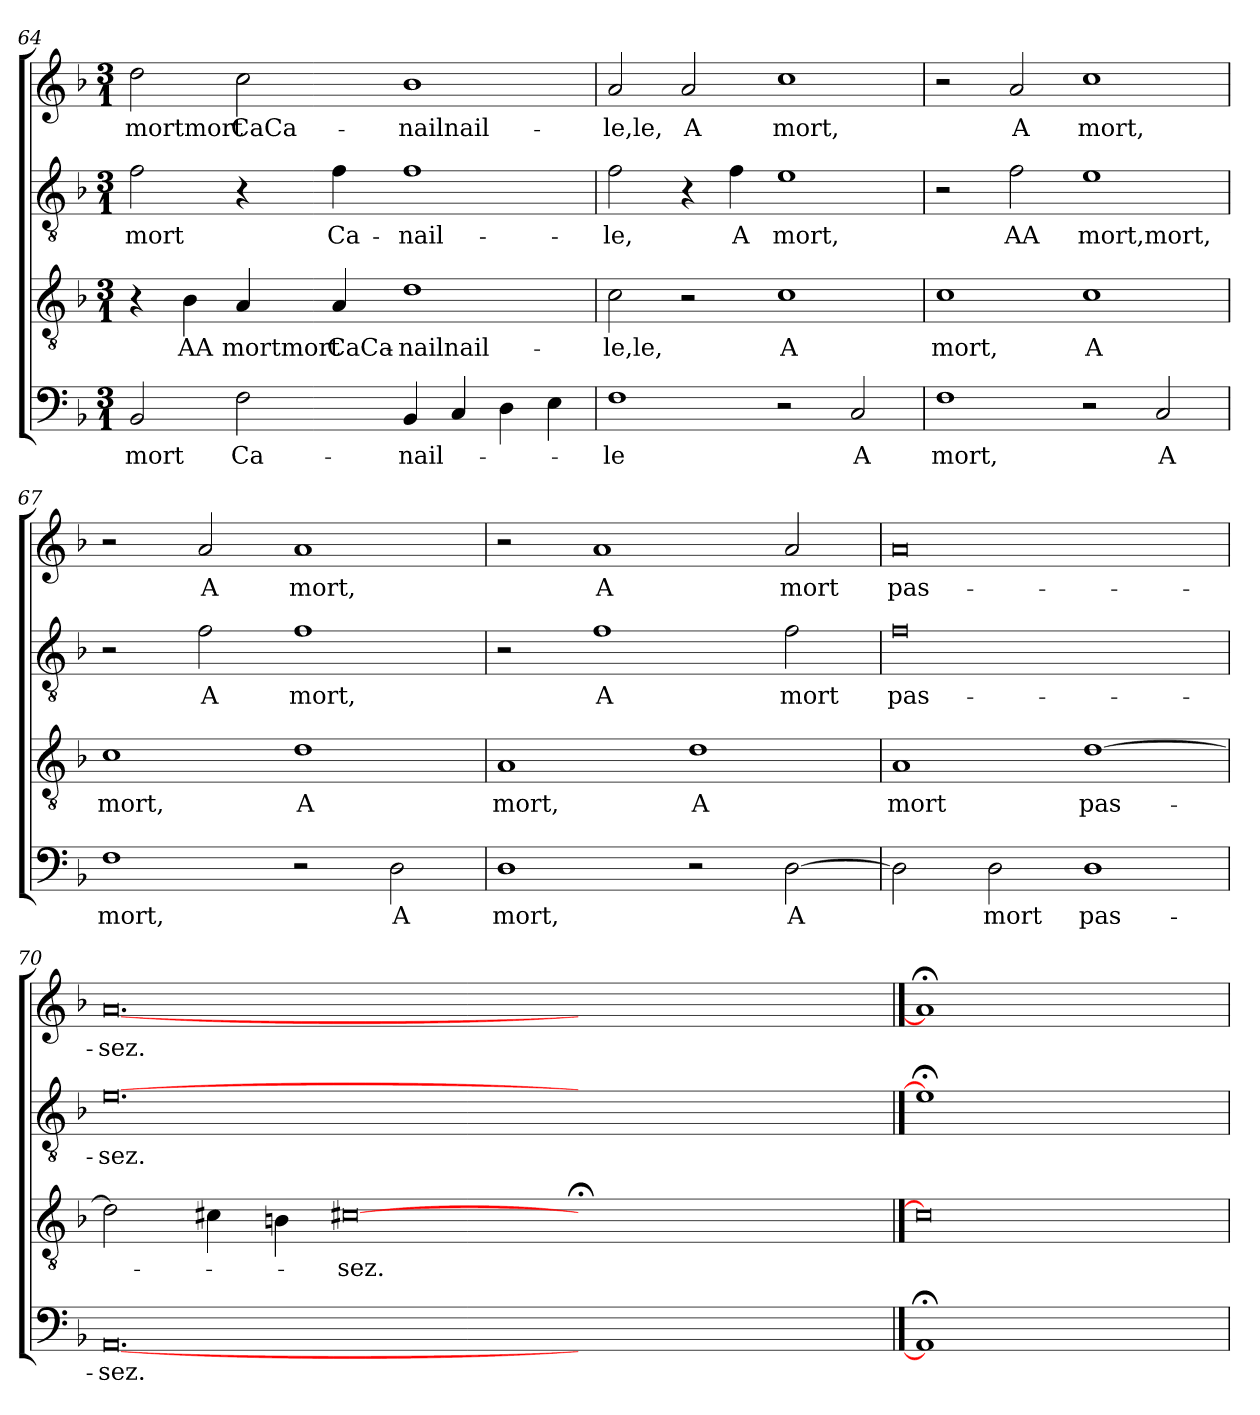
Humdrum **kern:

**kern	**text	**kern	**text	**kern	**text	**kern	**text
*part4	*part4	*part3	*part3	*part2	*part2	*part1	*part1
*staff4	*staff4	*staff3	*staff3	*staff2	*staff2	*staff1	*staff1
*clefF4	*	*clefGv2	*	*clefGv2	*	*clefG2	*
*k[b-]	*	*k[b-]	*	*k[b-]	*	*k[b-]	*
*M3/1	*	*M3/1	*	*M3/1	*	*M3/1	*
=64	=64	=64	=64	=64	=64	=64	=64
2BB-	mort	4r	.	2f	mort	2dd	mortmort
.	.	4B-	AA	.	.	.	.
2F	Ca-	4A	mortmort	4r	.	2cc	CaCa-
.	.	4A	CaCa-	4f	Ca-	.	.
4BB-	-nail-	1d	-nailnail-	1f	-nail-	1b-	-nailnail-
4C	.	.	.	.	.	.	.
4D	.	.	.	.	.	.	.
4E	.	.	.	.	.	.	.
!!LO:LB:g=z
=65	=65	=65	=65	=65	=65	=65	=65
1F	-le	2c	-le,le,	2f	-le,	2a	-le,le,
.	.	2r	.	4r	.	2a	A
.	.	.	.	4f	A	.	.
2r	.	1c	A	1e	mort,	1cc	mort,
2C	A	.	.	.	.	.	.
=66	=66	=66	=66	=66	=66	=66	=66
1F	mort,	1c	mort,	2r	.	2r	.
.	.	.	.	2f	AA	2a	A
2r	.	1c	A	1e	mort,mort,	1cc	mort,
2C	A	.	.	.	.	.	.
=67	=67	=67	=67	=67	=67	=67	=67
1F	mort,	1c	mort,	2r	.	2r	.
.	.	.	.	2f	A	2a	A
2r	.	1d	A	1f	mort,	1a	mort,
2D	A	.	.	.	.	.	.
=68	=68	=68	=68	=68	=68	=68	=68
1D	mort,	1A	mort,	2r	.	2r	.
.	.	.	.	1f	A	1a	A
2r	.	1d	A	.	.	.	.
[2D	A	.	.	2f	mort	2a	mort
=69	=69	=69	=69	=69	=69	=69	=69
2D]	.	1A	mort	0f	pas-	0a	pas-
2D	mort	.	.	.	.	.	.
1D	pas-	[1d	pas-	.	.	.	.
=70	=70	=70	=70	=70	=70	=70	=70
[0.AA	-sez.	2d]	.	[0.e	-sez.	[0.a	-sez.
.	.	4c#X	.	.	.	.	.
.	.	4Bn	.	.	.	.	.
.	.	[0c#X	-sez.	.	.	.	.
1ryy	.	0ryy	.	1ryy	.	1ryy	.
1ryy	.	.	.	1ryy	.	1ryy	.
==71	==71	==71;	==71	==71	==71	==71	==71
1AA;<]	.	0c#]	.	1e;<]	.	1a;<]	.
1ryy	.	.	.	1ryy	.	1ryy	.
=	=	=	=	=	=	=	=
*-	*-	*-	*-	*-	*-	*-	*-
